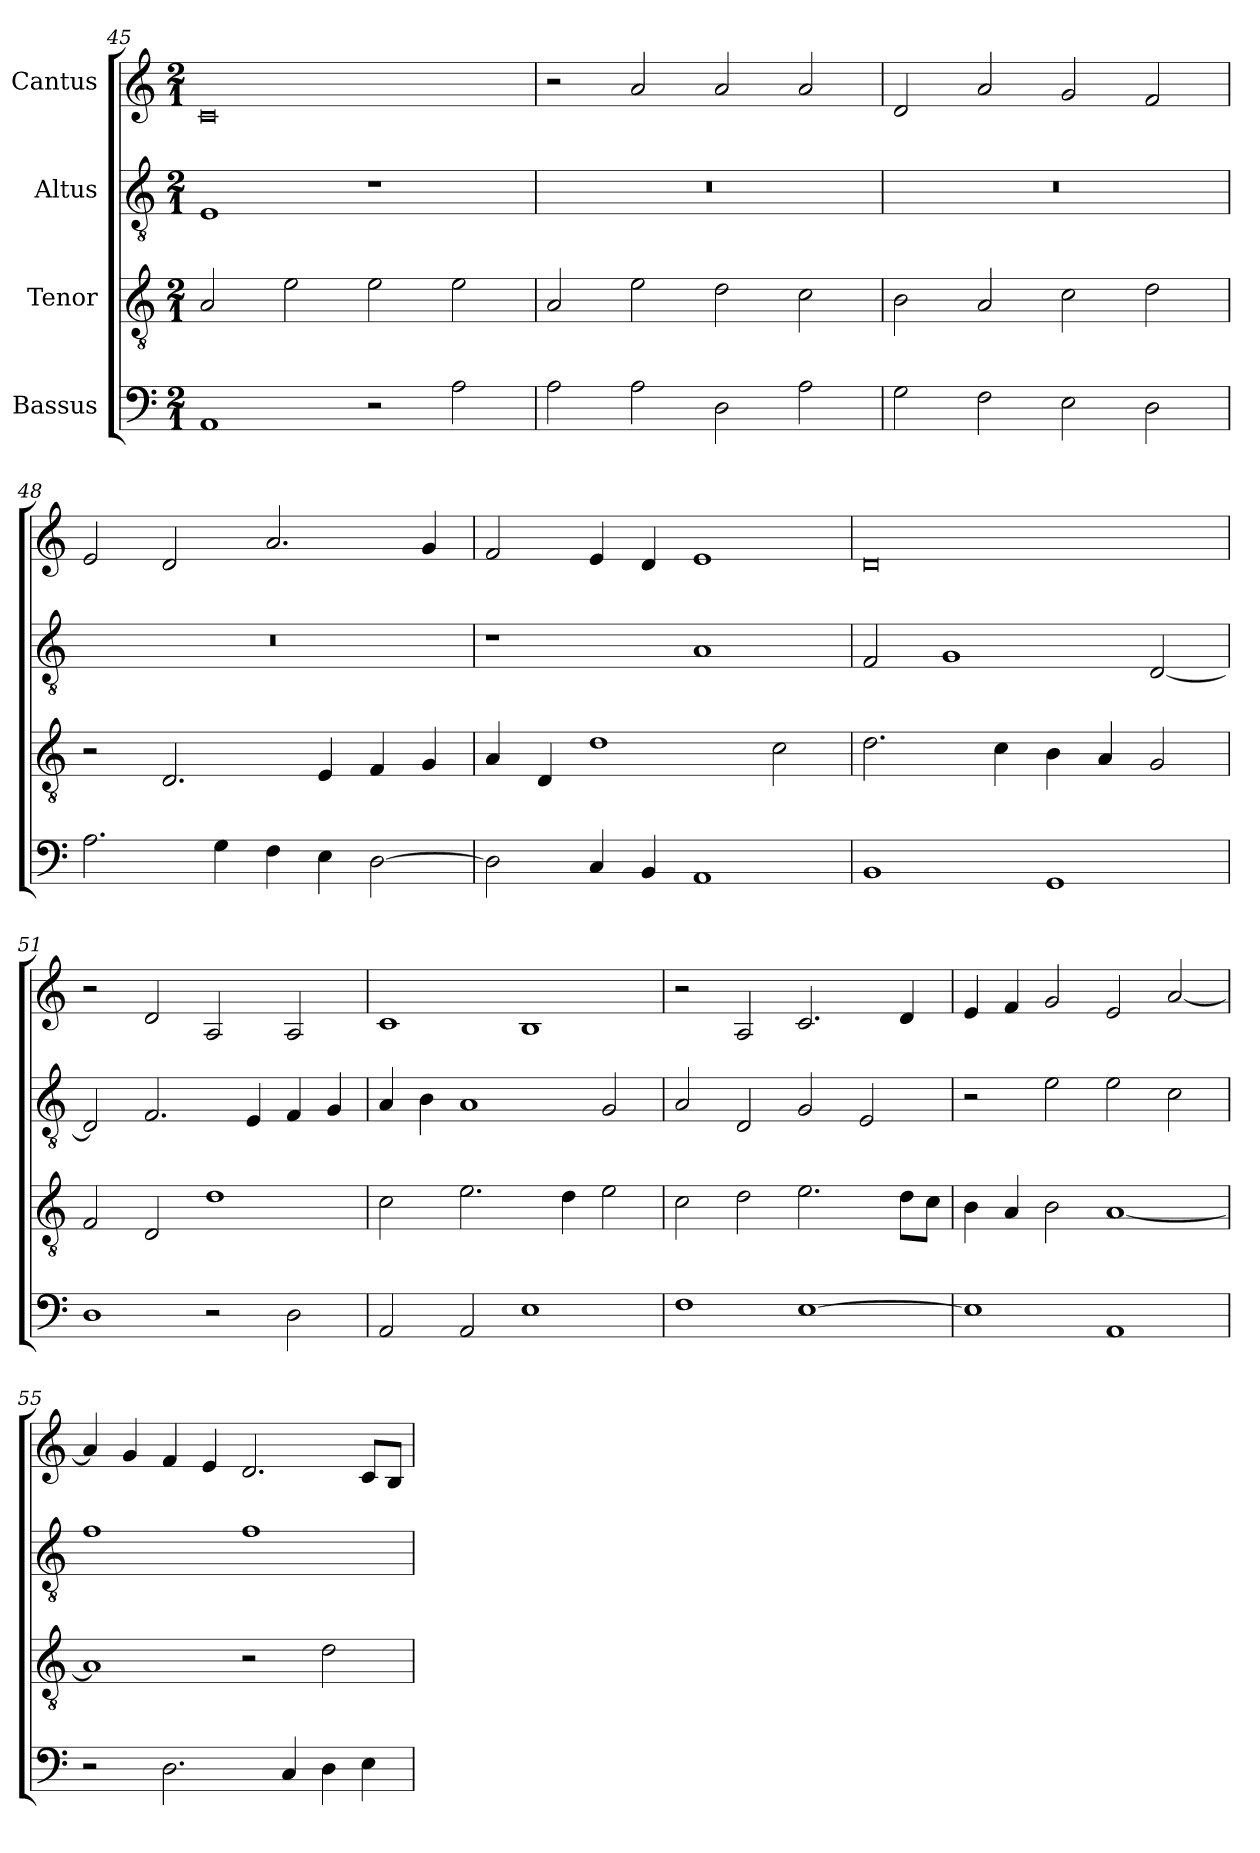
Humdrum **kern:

**kern	**kern	**kern	**kern
*part4	*part3	*part2	*part1
*staff4	*staff3	*staff2	*staff1
*I"Bassus	*I"Tenor	*I"Altus	*I"Cantus
*clefF4	*clefGv2	*clefGv2	*clefG2
*	*ITrd7c12	*ITrd7c12	*
*k[]	*k[]	*k[]	*k[]
*C:	*C:	*C:	*C:
*M2/1	*M2/1	*M2/1	*M2/1
=45	=45	=45	=45
1AAi	2AAi/	1EEi	0ci
.	2Ei\	.	.
2r	2Ei\	1r	.
2Ai\	2Ei\	.	.
!!LO:LB:g=z
=46	=46	=46	=46
!	!	!LO:N:vis=1	!
2Ai\	2AAi/	0r	2r
2Ai\	2Ei\	.	2ai/
2Di\	2Di\	.	2ai/
2Ai\	2Ci\	.	2ai/
=47	=47	=47	=47
!	!	!LO:N:vis=1	!
2Gi\	2BBi\	0r	2di/
2Fi\	2AAi/	.	2ai/
2Ei\	2Ci\	.	2gi/
2Di\	2Di\	.	2fi/
=48	=48	=48	=48
!	!	!LO:N:vis=1	!
2.Ai\	2r	0r	2ei/
.	2.DDi/	.	2di/
4Gi\	.	.	.
4Fi\	.	.	2.ai/
4Ei\	4EEi/	.	.
[>2Di\	4FFi/	.	.
.	4GGi/	.	4gi/
=49	=49	=49	=49
2Di\]	4AAi/	1r	2fi/
.	4DDi/	.	.
4Ci/	1Di	.	4ei/
4BBi/	.	.	4di/
1AAi	.	1AAi	1ei
.	2Ci\	.	.
=50	=50	=50	=50
1BBi	2.Di\	2FFi/	0di
.	.	1GGi	.
.	4Ci\	.	.
1GGi	4BBi\	.	.
.	4AAi/	.	.
.	2GGi/	[<2DDi/	.
!!LO:LB:g=z
=51	=51	=51	=51
1Di	2FFi/	2DDi/]	2r
.	2DDi/	2.FFi/	2di/
2r	1Di	.	2Ai/
.	.	4EEi/	.
2Di\	.	4FFi/	2Ai/
.	.	4GGi/	.
=52	=52	=52	=52
2AAi/	2Ci\	4AAi/	1ci
.	.	4BBi\	.
2AAi/	2.Ei\	1AAi	.
1Ei	.	.	1Bi
.	4Di\	.	.
.	2Ei\	2GGi/	.
=53	=53	=53	=53
1Fi	2Ci\	2AAi/	2r
.	2Di\	2DDi/	2Ai/
[>1Ei	2.Ei\	2GGi/	2.ci/
.	.	2EEi/	.
.	8Di\L	.	4di/
.	8Ci\J	.	.
=54	=54	=54	=54
1Ei]	4BBi\	2r	4ei/
.	4AAi/	.	4fi/
.	2BBi\	2Ei\	2gi/
1AAi	[<1AAi	2Ei\	2ei/
.	.	2Ci\	[<2ai/
=55	=55	=55	=55
2r	1AAi]	1Fi	4ai/]
.	.	.	4gi/
2.Di\	.	.	4fi/
.	.	.	4ei/
.	2r	1Fi	2.di/
4Ci/	.	.	.
4Di\	2Di\	.	.
4Ei\	.	.	8ci/L
.	.	.	8Bi/J
=	=	=	=
*-	*-	*-	*-
